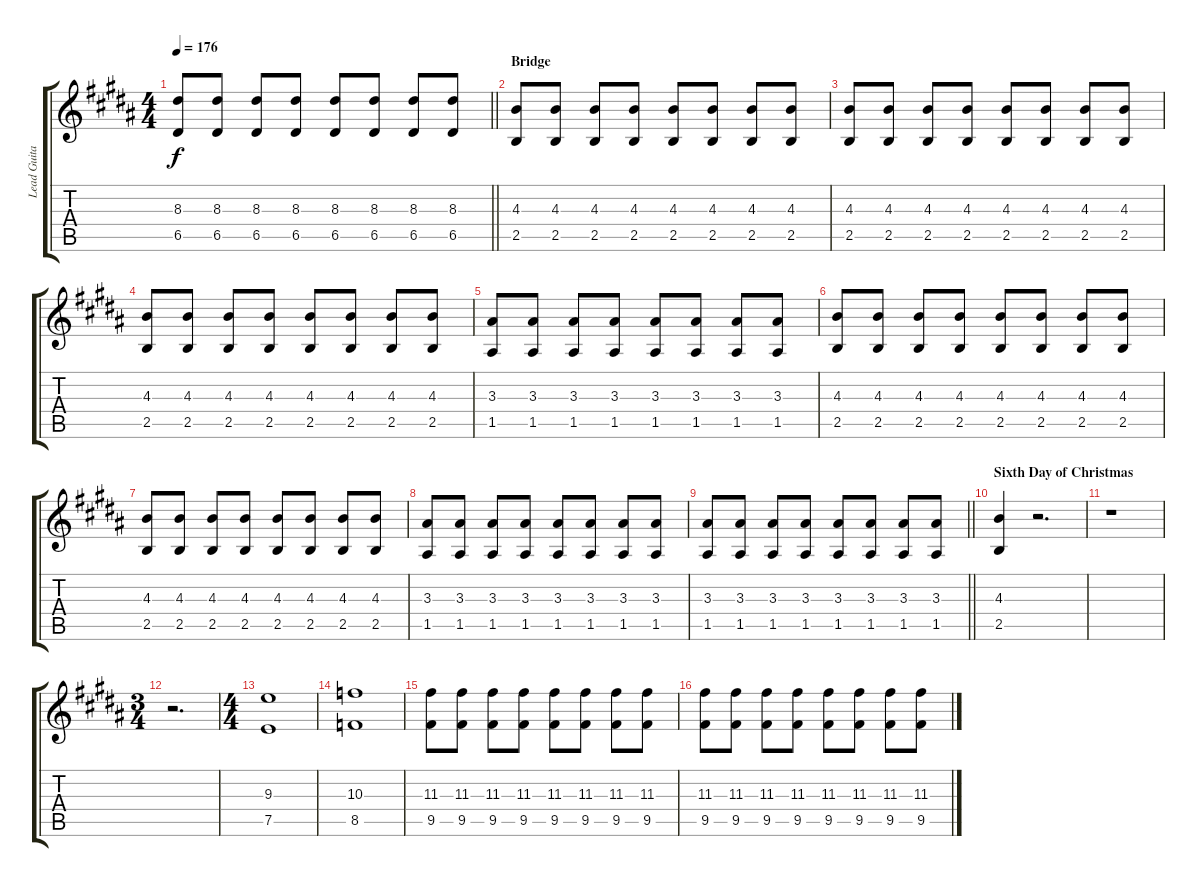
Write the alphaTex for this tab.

\track ("Lead Guitar (Hoopes)" "Lead Guita") {instrument distortionguitar}
\staff {score tabs}
\tuning (E4 B3 G3 D3 A2 E2) {hide}
\ts (4 4)
\tempo 176
\clef g2
\barLineRight lightlight
\ks g#minor
(8.3 6.5).8{dy f} (8.3 6.5).8 (8.3 6.5).8 (8.3 6.5).8 (8.3 6.5).8 (8.3 6.5).8 (8.3 6.5).8 (8.3 6.5).8 |
\section ("" "Bridge")
(4.3 2.5).8 (4.3 2.5).8 (4.3 2.5).8 (4.3 2.5).8 (4.3 2.5).8 (4.3 2.5).8 (4.3 2.5).8 (4.3 2.5).8 |
(4.3 2.5).8 (4.3 2.5).8 (4.3 2.5).8 (4.3 2.5).8 (4.3 2.5).8 (4.3 2.5).8 (4.3 2.5).8 (4.3 2.5).8 |
\ks b
(4.3 2.5).8 (4.3 2.5).8 (4.3 2.5).8 (4.3 2.5).8 (4.3 2.5).8 (4.3 2.5).8 (4.3 2.5).8 (4.3 2.5).8 |
\ks g#minor
(3.3 1.5).8 (3.3 1.5).8 (3.3 1.5).8 (3.3 1.5).8 (3.3 1.5).8 (3.3 1.5).8 (3.3 1.5).8 (3.3 1.5).8 |
(4.3 2.5).8 (4.3 2.5).8 (4.3 2.5).8 (4.3 2.5).8 (4.3 2.5).8 (4.3 2.5).8 (4.3 2.5).8 (4.3 2.5).8 |
(4.3 2.5).8 (4.3 2.5).8 (4.3 2.5).8 (4.3 2.5).8 (4.3 2.5).8 (4.3 2.5).8 (4.3 2.5).8 (4.3 2.5).8 |
\ks b
(3.3 1.5).8 (3.3 1.5).8 (3.3 1.5).8 (3.3 1.5).8 (3.3 1.5).8 (3.3 1.5).8 (3.3 1.5).8 (3.3 1.5).8 |
\barLineRight lightlight
\ks g#minor
(3.3 1.5).8 (3.3 1.5).8 (3.3 1.5).8 (3.3 1.5).8 (3.3 1.5).8 (3.3 1.5).8 (3.3 1.5).8 (3.3 1.5).8 |
\section ("" "Sixth Day of Christmas")
(4.3 2.5).4 r.2{d} |
r.1 |
\ts (3 4)
r.2{d} |
\ts (4 4)
\ks b
(9.3 7.5).1 |
\ks g#minor
(10.3 8.5).1 |
(11.3 9.5).8 (11.3 9.5).8 (11.3 9.5).8 (11.3 9.5).8 (11.3 9.5).8 (11.3 9.5).8 (11.3 9.5).8 (11.3 9.5).8 |
(11.3 9.5).8 (11.3 9.5).8 (11.3 9.5).8 (11.3 9.5).8 (11.3 9.5).8 (11.3 9.5).8 (11.3 9.5).8 (11.3 9.5).8
